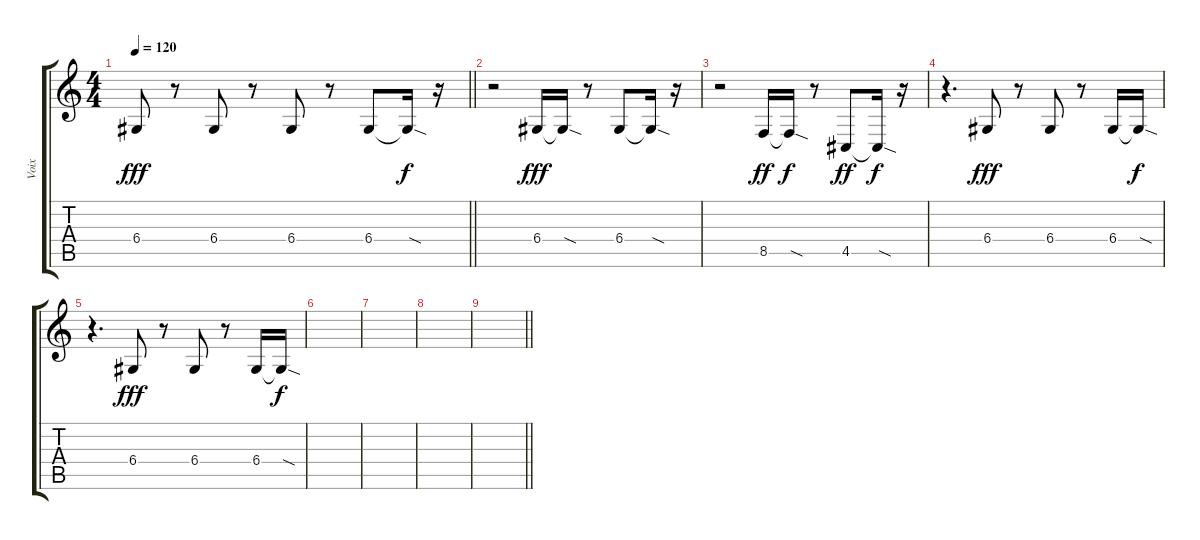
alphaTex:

\track ("Voix" "Voix") {instrument clarinet}
\staff {score tabs}
\tuning (E4 B3 G3 D3 A2 E2) {hide}
\ts (4 4)
\tempo 120
\clef g2
\barLineRight lightlight
\ks c
6.4.8{dy fff} r.8 6.4.8 r.8 6.4.8 r.8 6.4.8 6.4{sod t}.16{dy f} r.16 |
r.2 6.4.16{dy fff} 6.4{sod t}.16 r.8 6.4.8 6.4{sod t}.16 r.16 |
r.2 8.5.16{dy ff} 8.5{sod t}.16{dy f} r.8 4.5.8{dy ff} 4.5{sod t}.16{dy f} r.16 |
r.4{d} 6.4.8{dy fff} r.8 6.4.8 r.8 6.4.16 6.4{sod t}.16{dy f} |
r.4{d} 6.4.8{dy fff} r.8 6.4.8 r.8 6.4.16 6.4{sod t}.16{dy f} |
|
|
|
\barLineRight lightlight
